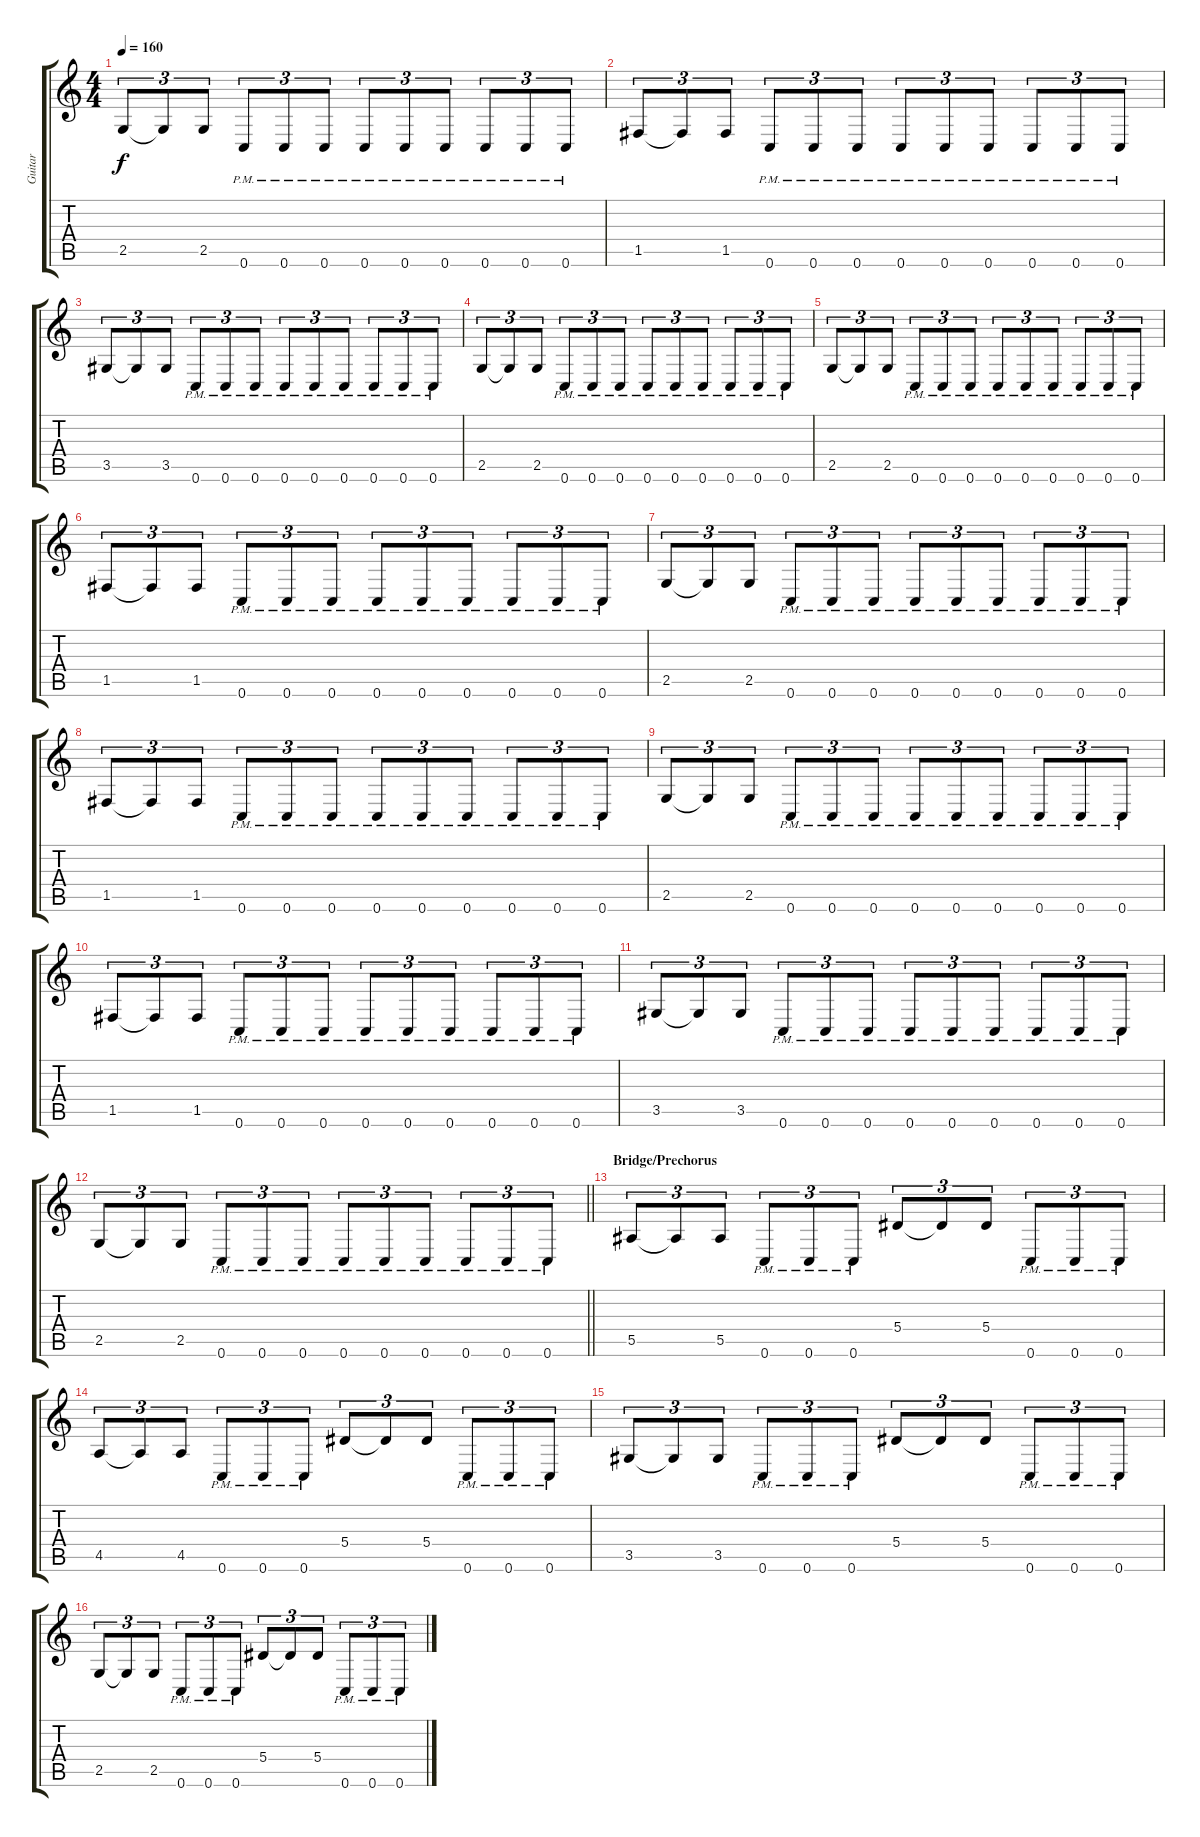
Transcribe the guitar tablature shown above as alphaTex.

\track ("Guitar" "Guitar") {instrument distortionguitar}
\staff {score tabs}
\tuning (C4 G3 Eb3 Bb2 F2 C2) {hide}
\ts (4 4)
\tempo 160
\clef g2
\ks c
2.5.8{tu (3 2) dy f} 2.5{t}.8{tu (3 2)} 2.5.8{tu (3 2)} 0.6{pm}.8{tu (3 2)} 0.6{pm}.8{tu (3 2)} 0.6{pm}.8{tu (3 2)} 0.6{pm}.8{tu (3 2)} 0.6{pm}.8{tu (3 2)} 0.6{pm}.8{tu (3 2)} 0.6{pm}.8{tu (3 2)} 0.6{pm}.8{tu (3 2)} 0.6{pm}.8{tu (3 2)} |
1.5.8{tu (3 2)} 1.5{t}.8{tu (3 2)} 1.5.8{tu (3 2)} 0.6{pm}.8{tu (3 2)} 0.6{pm}.8{tu (3 2)} 0.6{pm}.8{tu (3 2)} 0.6{pm}.8{tu (3 2)} 0.6{pm}.8{tu (3 2)} 0.6{pm}.8{tu (3 2)} 0.6{pm}.8{tu (3 2)} 0.6{pm}.8{tu (3 2)} 0.6{pm}.8{tu (3 2)} |
3.5.8{tu (3 2)} 3.5{t}.8{tu (3 2)} 3.5.8{tu (3 2)} 0.6{pm}.8{tu (3 2)} 0.6{pm}.8{tu (3 2)} 0.6{pm}.8{tu (3 2)} 0.6{pm}.8{tu (3 2)} 0.6{pm}.8{tu (3 2)} 0.6{pm}.8{tu (3 2)} 0.6{pm}.8{tu (3 2)} 0.6{pm}.8{tu (3 2)} 0.6{pm}.8{tu (3 2)} |
2.5.8{tu (3 2)} 2.5{t}.8{tu (3 2)} 2.5.8{tu (3 2)} 0.6{pm}.8{tu (3 2)} 0.6{pm}.8{tu (3 2)} 0.6{pm}.8{tu (3 2)} 0.6{pm}.8{tu (3 2)} 0.6{pm}.8{tu (3 2)} 0.6{pm}.8{tu (3 2)} 0.6{pm}.8{tu (3 2)} 0.6{pm}.8{tu (3 2)} 0.6{pm}.8{tu (3 2)} |
2.5.8{tu (3 2)} 2.5{t}.8{tu (3 2)} 2.5.8{tu (3 2)} 0.6{pm}.8{tu (3 2)} 0.6{pm}.8{tu (3 2)} 0.6{pm}.8{tu (3 2)} 0.6{pm}.8{tu (3 2)} 0.6{pm}.8{tu (3 2)} 0.6{pm}.8{tu (3 2)} 0.6{pm}.8{tu (3 2)} 0.6{pm}.8{tu (3 2)} 0.6{pm}.8{tu (3 2)} |
1.5.8{tu (3 2)} 1.5{t}.8{tu (3 2)} 1.5.8{tu (3 2)} 0.6{pm}.8{tu (3 2)} 0.6{pm}.8{tu (3 2)} 0.6{pm}.8{tu (3 2)} 0.6{pm}.8{tu (3 2)} 0.6{pm}.8{tu (3 2)} 0.6{pm}.8{tu (3 2)} 0.6{pm}.8{tu (3 2)} 0.6{pm}.8{tu (3 2)} 0.6{pm}.8{tu (3 2)} |
2.5.8{tu (3 2)} 2.5{t}.8{tu (3 2)} 2.5.8{tu (3 2)} 0.6{pm}.8{tu (3 2)} 0.6{pm}.8{tu (3 2)} 0.6{pm}.8{tu (3 2)} 0.6{pm}.8{tu (3 2)} 0.6{pm}.8{tu (3 2)} 0.6{pm}.8{tu (3 2)} 0.6{pm}.8{tu (3 2)} 0.6{pm}.8{tu (3 2)} 0.6{pm}.8{tu (3 2)} |
1.5.8{tu (3 2)} 1.5{t}.8{tu (3 2)} 1.5.8{tu (3 2)} 0.6{pm}.8{tu (3 2)} 0.6{pm}.8{tu (3 2)} 0.6{pm}.8{tu (3 2)} 0.6{pm}.8{tu (3 2)} 0.6{pm}.8{tu (3 2)} 0.6{pm}.8{tu (3 2)} 0.6{pm}.8{tu (3 2)} 0.6{pm}.8{tu (3 2)} 0.6{pm}.8{tu (3 2)} |
2.5.8{tu (3 2)} 2.5{t}.8{tu (3 2)} 2.5.8{tu (3 2)} 0.6{pm}.8{tu (3 2)} 0.6{pm}.8{tu (3 2)} 0.6{pm}.8{tu (3 2)} 0.6{pm}.8{tu (3 2)} 0.6{pm}.8{tu (3 2)} 0.6{pm}.8{tu (3 2)} 0.6{pm}.8{tu (3 2)} 0.6{pm}.8{tu (3 2)} 0.6{pm}.8{tu (3 2)} |
1.5.8{tu (3 2)} 1.5{t}.8{tu (3 2)} 1.5.8{tu (3 2)} 0.6{pm}.8{tu (3 2)} 0.6{pm}.8{tu (3 2)} 0.6{pm}.8{tu (3 2)} 0.6{pm}.8{tu (3 2)} 0.6{pm}.8{tu (3 2)} 0.6{pm}.8{tu (3 2)} 0.6{pm}.8{tu (3 2)} 0.6{pm}.8{tu (3 2)} 0.6{pm}.8{tu (3 2)} |
3.5.8{tu (3 2)} 3.5{t}.8{tu (3 2)} 3.5.8{tu (3 2)} 0.6{pm}.8{tu (3 2)} 0.6{pm}.8{tu (3 2)} 0.6{pm}.8{tu (3 2)} 0.6{pm}.8{tu (3 2)} 0.6{pm}.8{tu (3 2)} 0.6{pm}.8{tu (3 2)} 0.6{pm}.8{tu (3 2)} 0.6{pm}.8{tu (3 2)} 0.6{pm}.8{tu (3 2)} |
\barLineRight lightlight
2.5.8{tu (3 2)} 2.5{t}.8{tu (3 2)} 2.5.8{tu (3 2)} 0.6{pm}.8{tu (3 2)} 0.6{pm}.8{tu (3 2)} 0.6{pm}.8{tu (3 2)} 0.6{pm}.8{tu (3 2)} 0.6{pm}.8{tu (3 2)} 0.6{pm}.8{tu (3 2)} 0.6{pm}.8{tu (3 2)} 0.6{pm}.8{tu (3 2)} 0.6{pm}.8{tu (3 2)} |
\section ("" "Bridge/Prechorus")
5.5.8{tu (3 2)} 5.5{t}.8{tu (3 2)} 5.5.8{tu (3 2)} 0.6{pm}.8{tu (3 2)} 0.6{pm}.8{tu (3 2)} 0.6{pm}.8{tu (3 2)} 5.4.8{tu (3 2)} 5.4{t}.8{tu (3 2)} 5.4.8{tu (3 2)} 0.6{pm}.8{tu (3 2)} 0.6{pm}.8{tu (3 2)} 0.6{pm}.8{tu (3 2)} |
4.5.8{tu (3 2)} 4.5{t}.8{tu (3 2)} 4.5.8{tu (3 2)} 0.6{pm}.8{tu (3 2)} 0.6{pm}.8{tu (3 2)} 0.6{pm}.8{tu (3 2)} 5.4.8{tu (3 2)} 5.4{t}.8{tu (3 2)} 5.4.8{tu (3 2)} 0.6{pm}.8{tu (3 2)} 0.6{pm}.8{tu (3 2)} 0.6{pm}.8{tu (3 2)} |
3.5.8{tu (3 2)} 3.5{t}.8{tu (3 2)} 3.5.8{tu (3 2)} 0.6{pm}.8{tu (3 2)} 0.6{pm}.8{tu (3 2)} 0.6{pm}.8{tu (3 2)} 5.4.8{tu (3 2)} 5.4{t}.8{tu (3 2)} 5.4.8{tu (3 2)} 0.6{pm}.8{tu (3 2)} 0.6{pm}.8{tu (3 2)} 0.6{pm}.8{tu (3 2)} |
2.5.8{tu (3 2)} 2.5{t}.8{tu (3 2)} 2.5.8{tu (3 2)} 0.6{pm}.8{tu (3 2)} 0.6{pm}.8{tu (3 2)} 0.6{pm}.8{tu (3 2)} 5.4.8{tu (3 2)} 5.4{t}.8{tu (3 2)} 5.4.8{tu (3 2)} 0.6{pm}.8{tu (3 2)} 0.6{pm}.8{tu (3 2)} 0.6{pm}.8{tu (3 2)}
